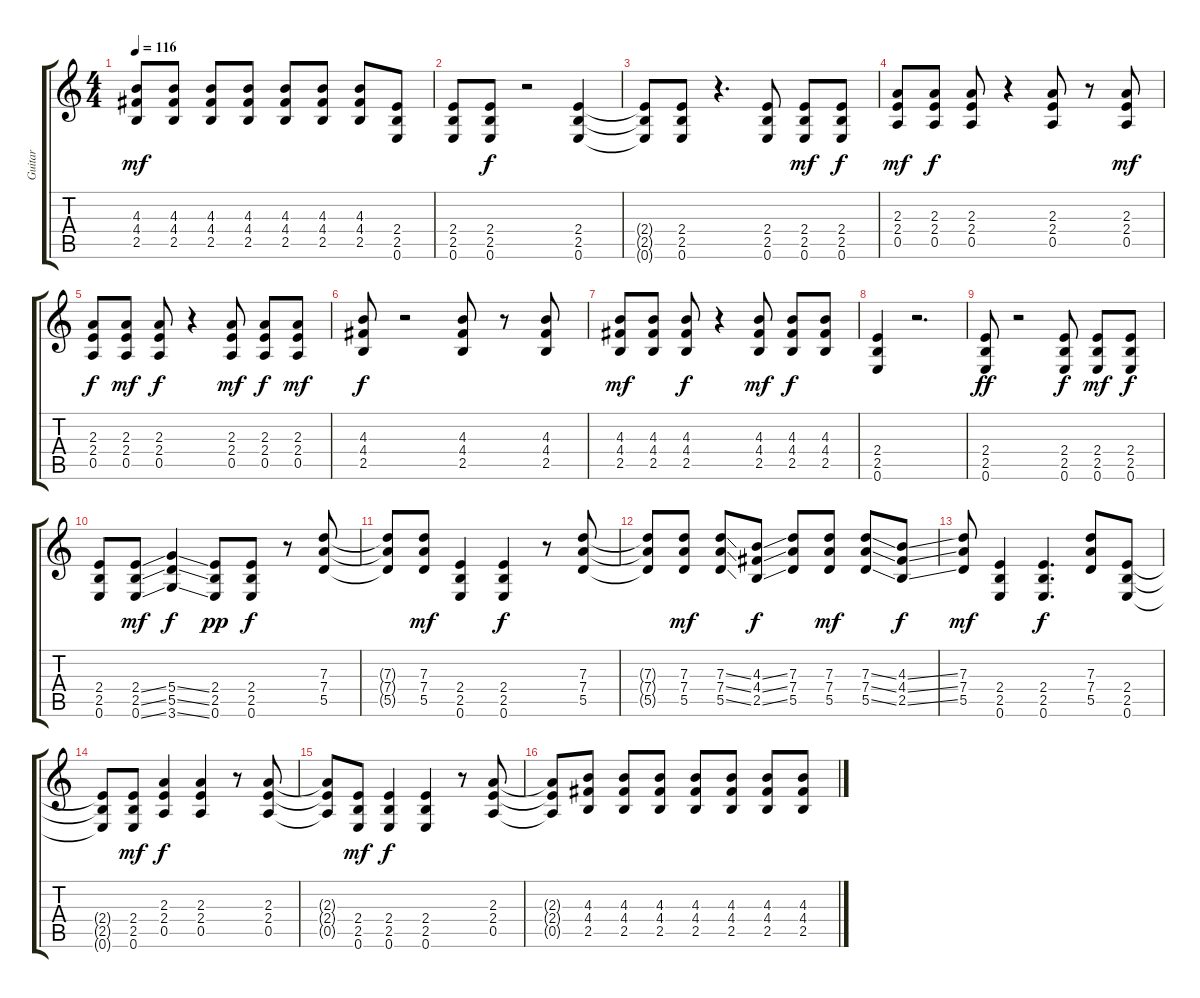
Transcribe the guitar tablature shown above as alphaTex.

\track ("Guitar" "Guitar") {instrument overdrivenguitar}
\staff {score tabs}
\tuning (E4 B3 G3 D3 A2 E2) {hide}
\ts (4 4)
\tempo 116
\clef g2
\ks c
(4.3 4.4 2.5).8{dy mf} (4.3 4.4 2.5).8 (4.3 4.4 2.5).8 (4.3 4.4 2.5).8 (4.3 4.4 2.5).8 (4.3 4.4 2.5).8 (4.3 4.4 2.5).8 (2.4 2.5 0.6).8 |
(2.4 2.5 0.6).8 (2.4 2.5 0.6).8{dy f} r.2 (2.4 2.5 0.6).4 |
(2.4{t} 2.5{t} 0.6{t}).8 (2.4 2.5 0.6).8 r.4{d} (2.4 2.5 0.6).8 (2.4 2.5 0.6).8{dy mf} (2.4 2.5 0.6).8{dy f} |
(2.3 2.4 0.5).8{dy mf} (2.3 2.4 0.5).8{dy f} (2.3 2.4 0.5).8 r.4 (2.3 2.4 0.5).8 r.8 (2.3 2.4 0.5).8{dy mf} |
(2.3 2.4 0.5).8{dy f} (2.3 2.4 0.5).8{dy mf} (2.3 2.4 0.5).8{dy f} r.4 (2.3 2.4 0.5).8{dy mf} (2.3 2.4 0.5).8{dy f} (2.3 2.4 0.5).8{dy mf} |
(4.3 4.4 2.5).8{dy f} r.2 (4.3 4.4 2.5).8 r.8 (4.3 4.4 2.5).8 |
(4.3 4.4 2.5).8{dy mf} (4.3 4.4 2.5).8 (4.3 4.4 2.5).8{dy f} r.4 (4.3 4.4 2.5).8{dy mf} (4.3 4.4 2.5).8{dy f} (4.3 4.4 2.5).8 |
(2.4 2.5 0.6).4 r.2{d} |
(2.4 2.5 0.6).8{dy ff} r.2 (2.4 2.5 0.6).8{dy f} (2.4 2.5 0.6).8{dy mf} (2.4 2.5 0.6).8{dy f} |
(2.4 2.5 0.6).8 (2.4{ss} 2.5{ss} 0.6{ss}).8{dy mf} (5.4{ss} 5.5{ss} 3.6{ss}).4{dy f} (2.4 2.5 0.6).8{dy pp} (2.4 2.5 0.6).8{dy f} r.8 (7.3 7.4 5.5).8 |
(7.3{t} 7.4{t} 5.5{t}).8 (7.3 7.4 5.5).8{dy mf} (2.4 2.5 0.6).4 (2.4 2.5 0.6).4{dy f} r.8 (7.3 7.4 5.5).8 |
(7.3{t} 7.4{t} 5.5{t}).8 (7.3 7.4 5.5).8{dy mf} (7.3{ss} 7.4{ss} 5.5{ss}).8 (4.3{ss} 4.4{ss} 2.5{ss}).8{dy f} (7.3 7.4 5.5).8 (7.3 7.4 5.5).8{dy mf} (7.3{ss} 7.4{ss} 5.5{ss}).8 (4.3{ss} 4.4{ss} 2.5{ss}).8{dy f} |
(7.3 7.4 5.5).8{dy mf} (2.4 2.5 0.6).4 (2.4 2.5 0.6).4{d dy f} (7.3 7.4 5.5).8 (2.4 2.5 0.6).8 |
(2.4{t} 2.5{t} 0.6{t}).8 (2.4 2.5 0.6).8{dy mf} (2.3 2.4 0.5).4{dy f} (2.3 2.4 0.5).4 r.8 (2.3 2.4 0.5).8 |
(2.3{t} 2.4{t} 0.5{t}).8 (2.4 2.5 0.6).8{dy mf} (2.4 2.5 0.6).4{dy f} (2.4 2.5 0.6).4 r.8 (2.3 2.4 0.5).8 |
(2.3{t} 2.4{t} 0.5{t}).8 (4.3 4.4 2.5).8 (4.3 4.4 2.5).8 (4.3 4.4 2.5).8 (4.3 4.4 2.5).8 (4.3 4.4 2.5).8 (4.3 4.4 2.5).8 (4.3 4.4 2.5).8
